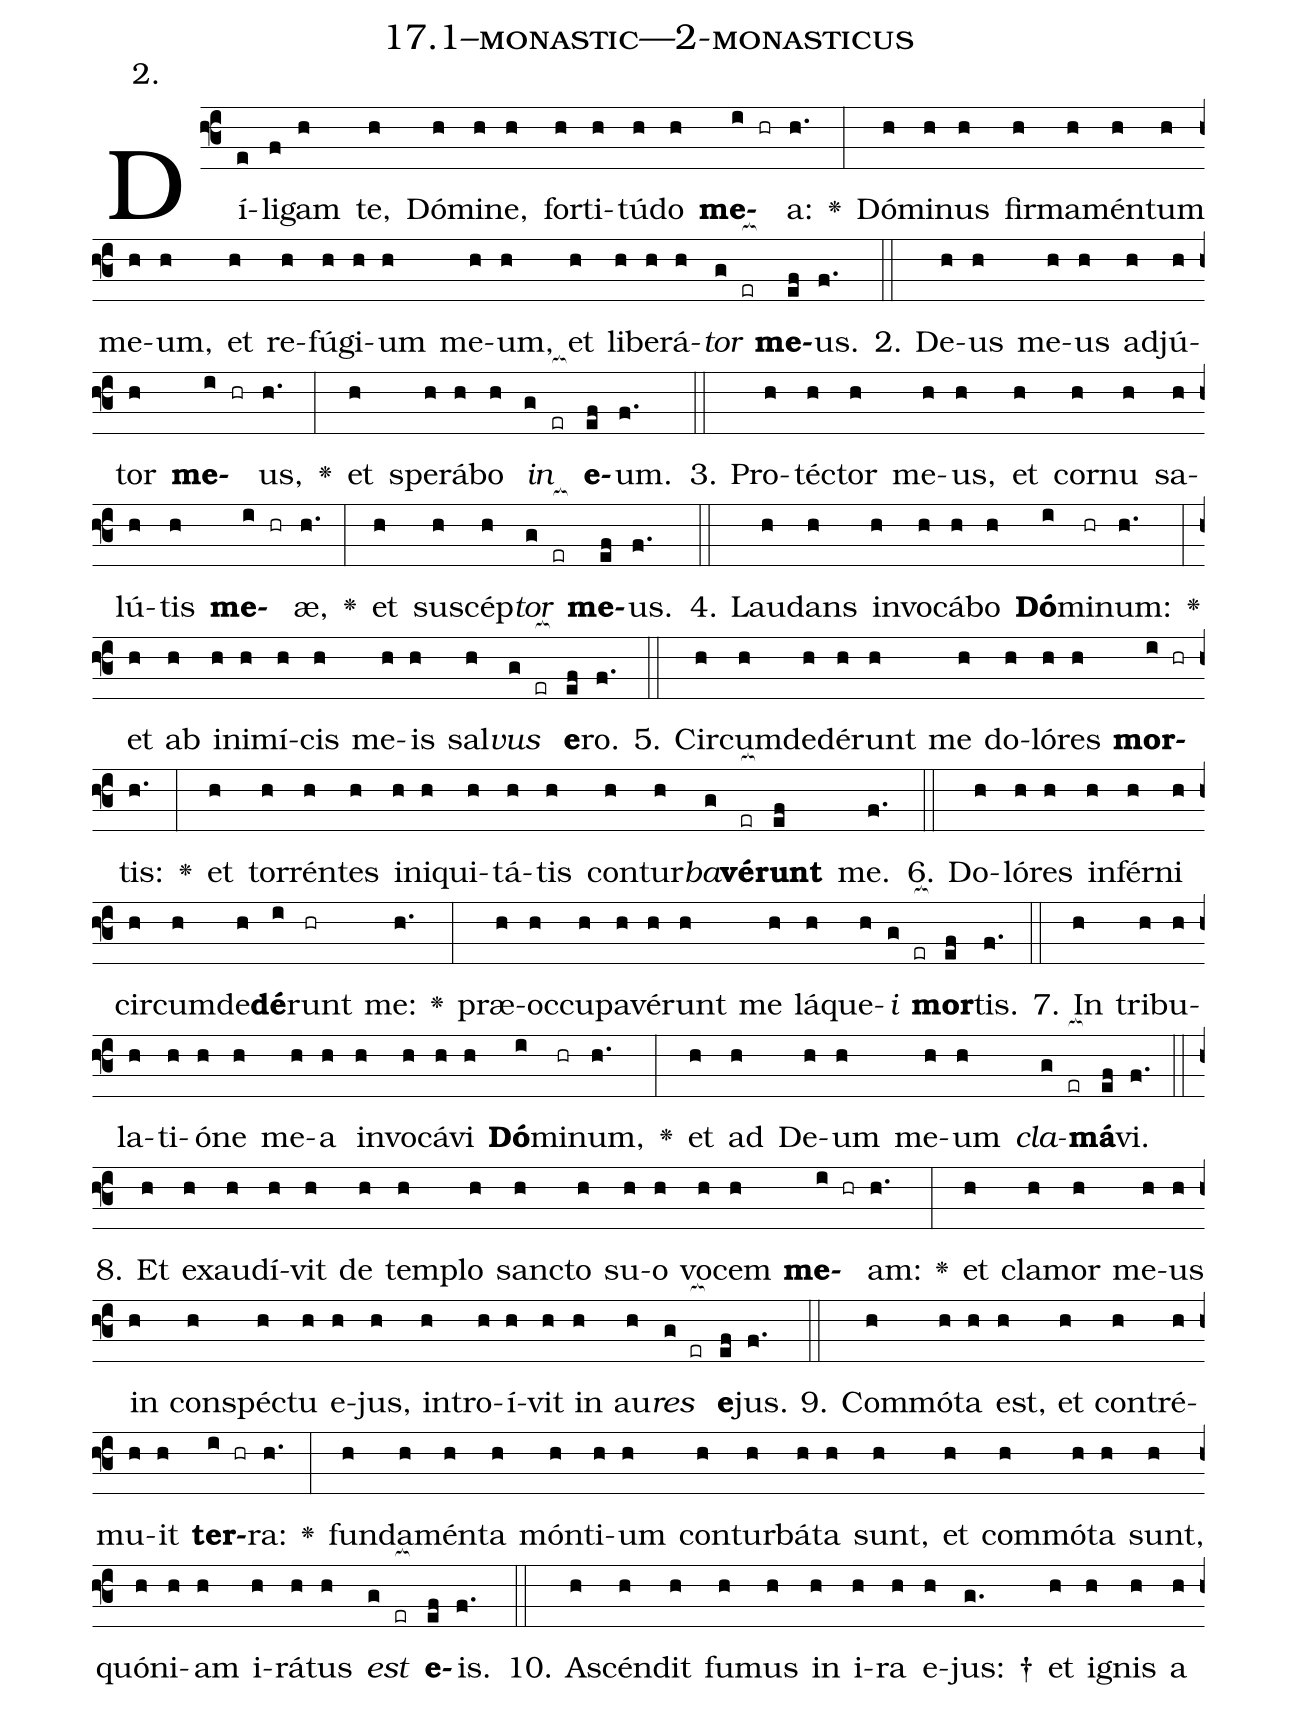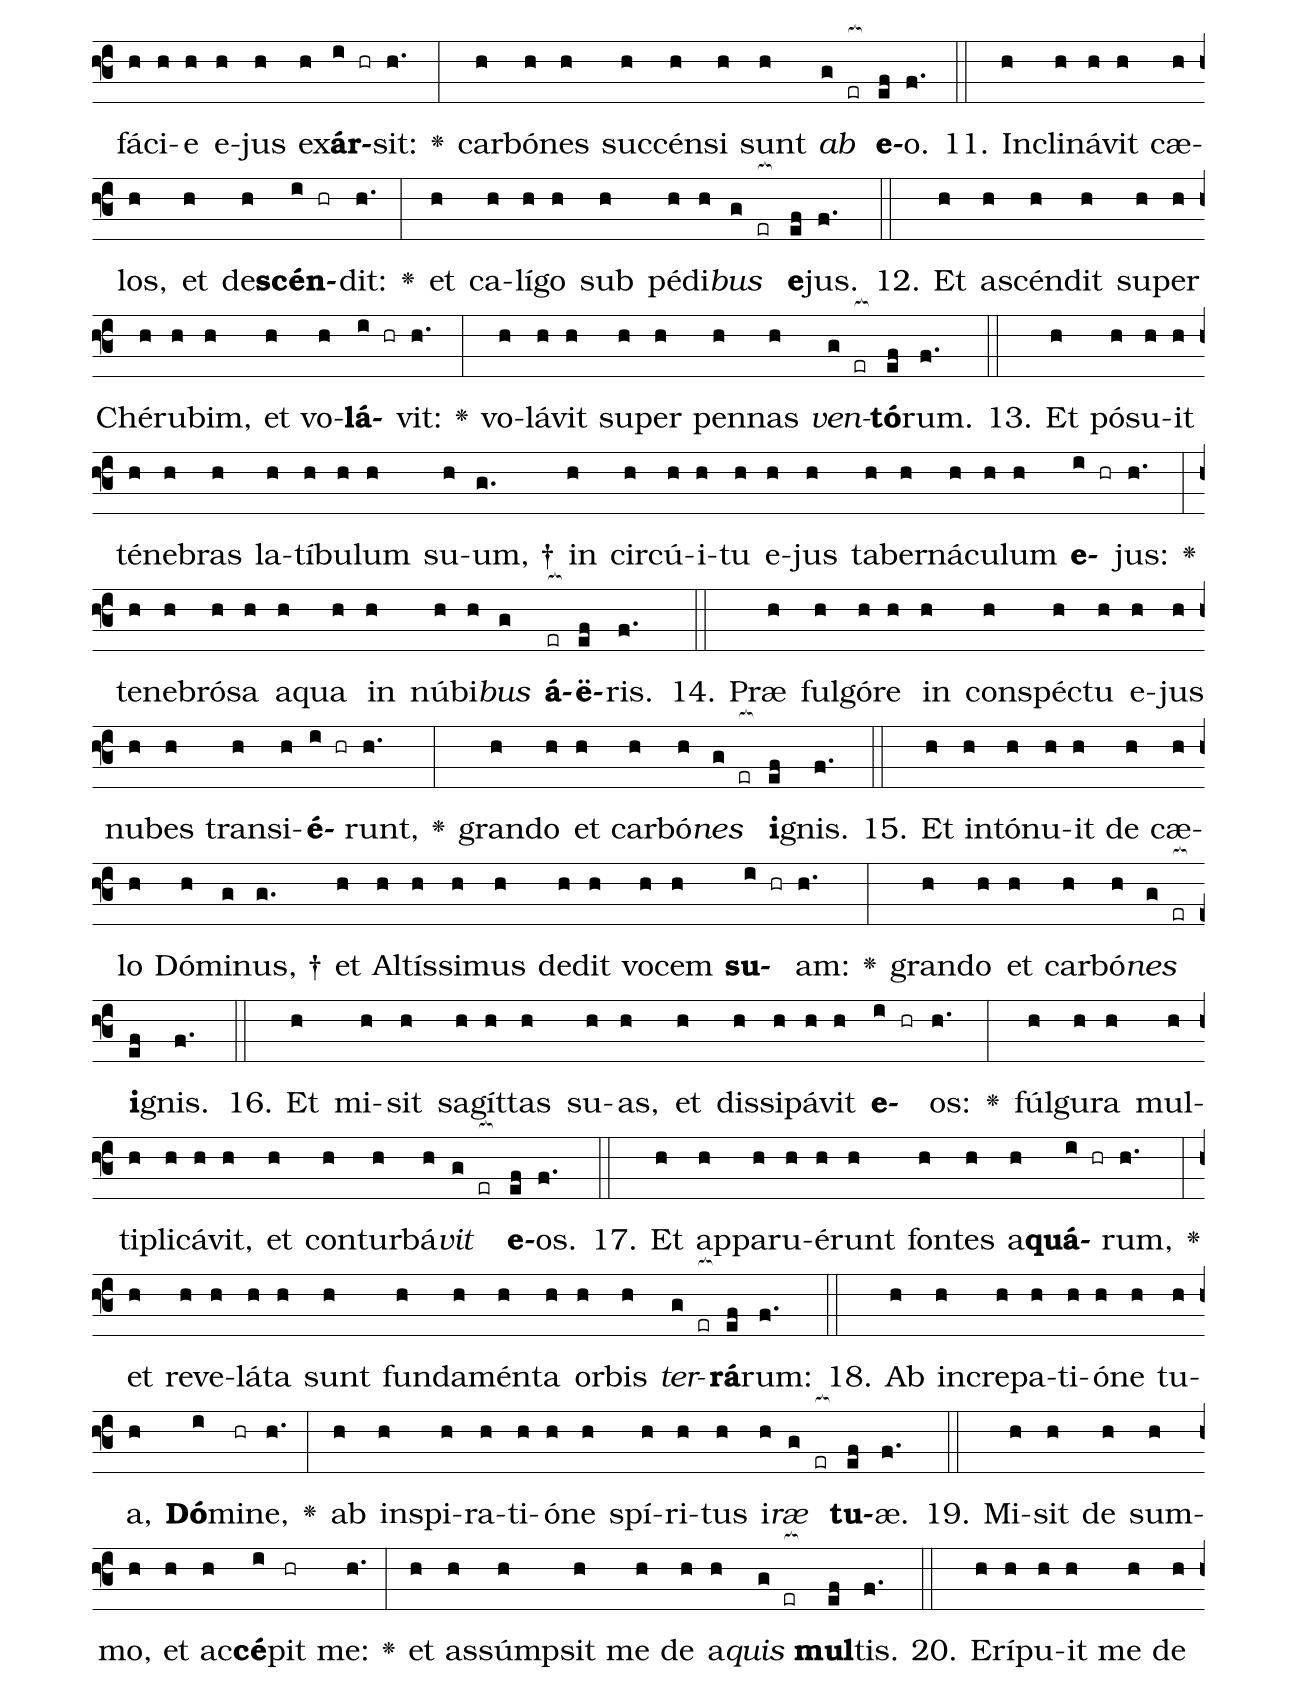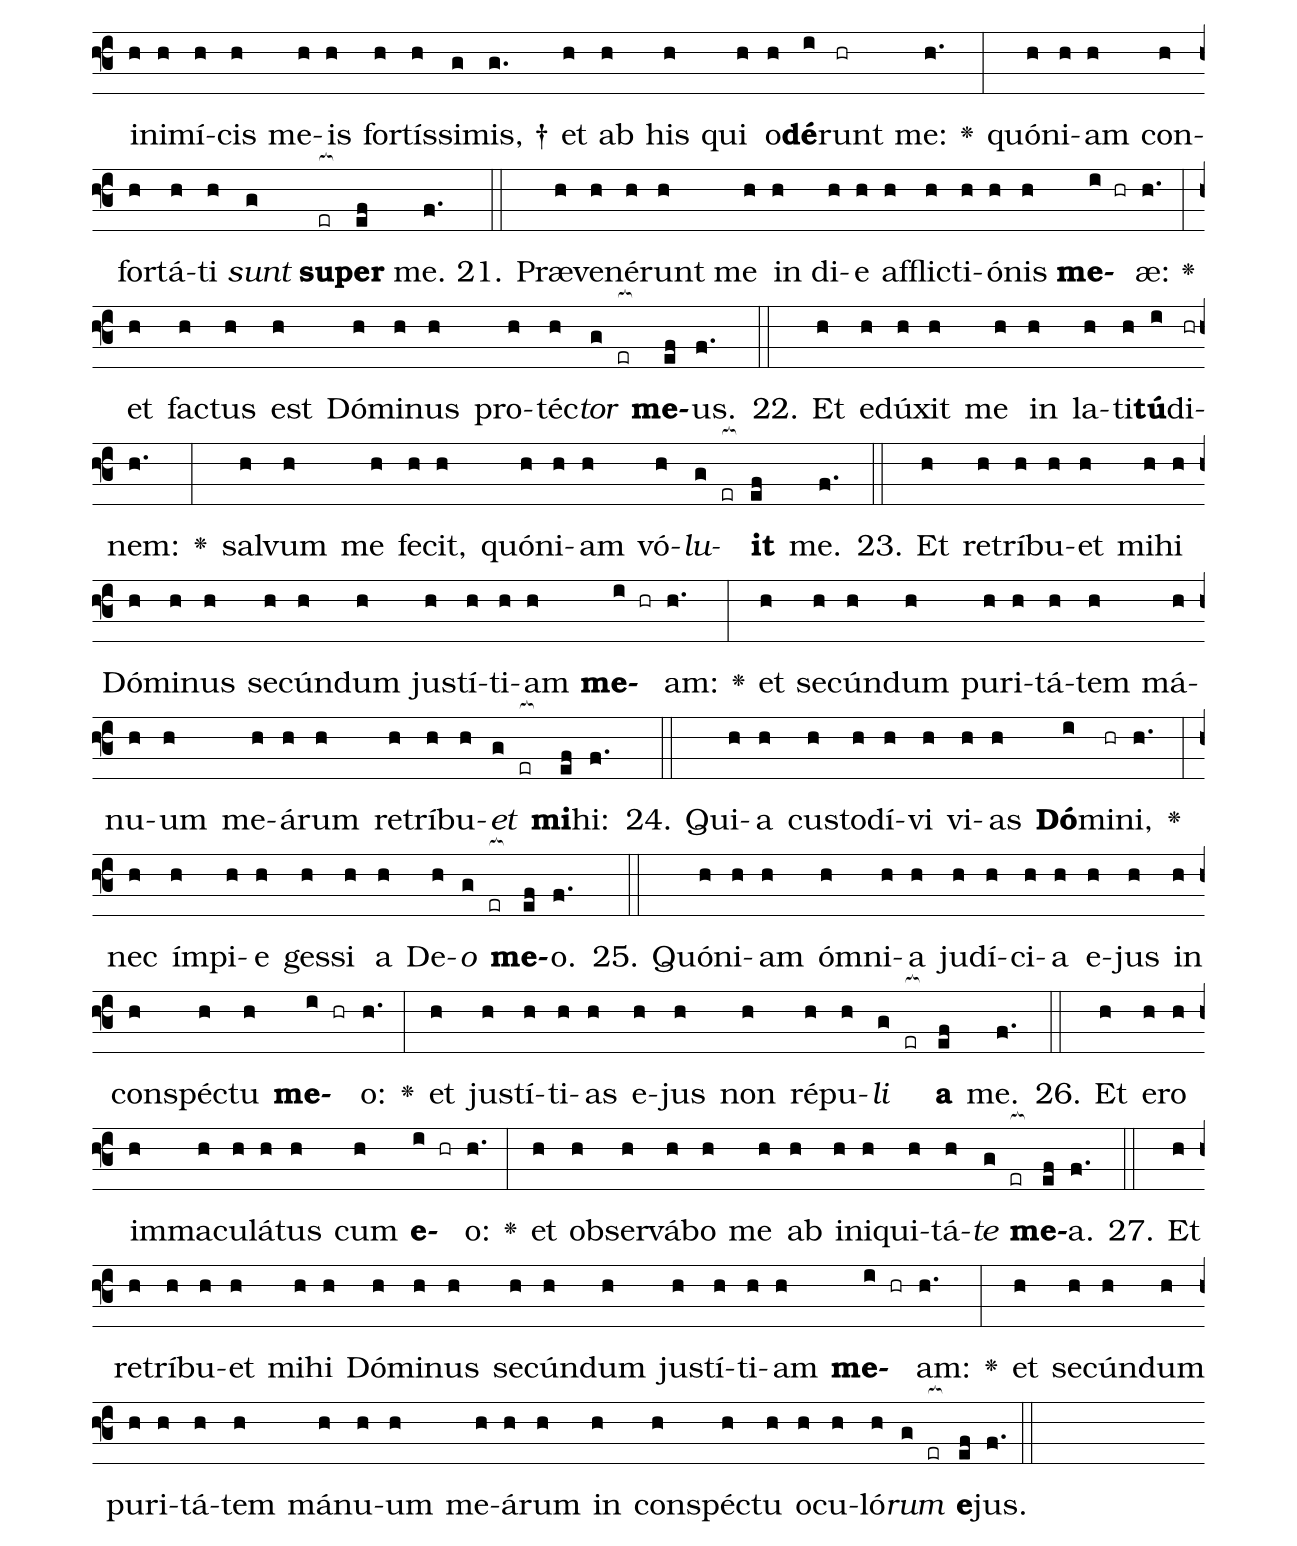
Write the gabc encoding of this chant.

name: 17.1--monastic---2-monasticus;
annotation: 2.;
%%
(f3)Dí(e)li(f)gam(h) te,(h) Dó(h)mi(h)ne,(h) for(h)ti(h)tú(h)do(h) <b>me</b>(i hr)a:(h.) <v>\greheightstar</v>(:) Dó(h)mi(h)nus(h) fir(h)ma(h)mén(h)tum(h) me(h)um,(h) et(h) re(h)fú(h)gi(h)um(h) me(h)um,(h) et(h) li(h)be(h)rá(h)<i>tor</i>(g er[ocb:1{]) <b>me</b>(ef[ocb:0}])us.(f.) (::)
2. De(h)us(h) me(h)us(h) ad(h)jú(h)tor(h) <b>me</b>(i hr)us,(h.) <v>\greheightstar</v>(:) et(h) spe(h)rá(h)bo(h) <i>in</i>(g er[ocb:1{]) <b>e</b>(ef[ocb:0}])um.(f.) (::)
3. Pro(h)téc(h)tor(h) me(h)us,(h) et(h) cor(h)nu(h) sa(h)lú(h)tis(h) <b>me</b>(i hr)æ,(h.) <v>\greheightstar</v>(:) et(h) su(h)scép(h)<i>tor</i>(g er[ocb:1{]) <b>me</b>(ef[ocb:0}])us.(f.) (::)
4. Lau(h)dans(h) in(h)vo(h)cá(h)bo(h) <b>Dó</b>(i)mi(hr)num:(h.) <v>\greheightstar</v>(:) et(h) ab(h) in(h)i(h)mí(h)cis(h) me(h)is(h) sal(h)<i>vus</i>(g er[ocb:1{]) <b>e</b>(ef[ocb:0}])ro.(f.) (::)
5. Cir(h)cum(h)de(h)dé(h)runt(h) me(h) do(h)ló(h)res(h) <b>mor</b>(i hr)tis:(h.) <v>\greheightstar</v>(:) et(h) tor(h)rén(h)tes(h) in(h)i(h)qui(h)tá(h)tis(h) con(h)tur(h)<i>ba</i>(g)<b>vé</b>(er[ocb:1{])<b>runt</b>(ef[ocb:0}]) me.(f.) (::)
6. Do(h)ló(h)res(h) in(h)fér(h)ni(h) cir(h)cum(h)de(h)<b>dé</b>(i)runt(hr) me:(h.) <v>\greheightstar</v>(:) præ(h)oc(h)cu(h)pa(h)vé(h)runt(h) me(h) lá(h)que(h)<i>i</i>(g er[ocb:1{]) <b>mor</b>(ef[ocb:0}])tis.(f.) (::)
7. In(h) tri(h)bu(h)la(h)ti(h)ó(h)ne(h) me(h)a(h) in(h)vo(h)cá(h)vi(h) <b>Dó</b>(i)mi(hr)num,(h.) <v>\greheightstar</v>(:) et(h) ad(h) De(h)um(h) me(h)um(h) <i>cla</i>(g er[ocb:1{])<b>má</b>(ef[ocb:0}])vi.(f.) (::)
8. Et(h) ex(h)au(h)dí(h)vit(h) de(h) tem(h)plo(h) sanc(h)to(h) su(h)o(h) vo(h)cem(h) <b>me</b>(i hr)am:(h.) <v>\greheightstar</v>(:) et(h) cla(h)mor(h) me(h)us(h) in(h) con(h)spéc(h)tu(h) e(h)jus,(h) in(h)tro(h)í(h)vit(h) in(h) au(h)<i>res</i>(g er[ocb:1{]) <b>e</b>(ef[ocb:0}])jus.(f.) (::)
9. Com(h)mó(h)ta(h) est,(h) et(h) con(h)tré(h)mu(h)it(h) <b>ter</b>(i hr)ra:(h.) <v>\greheightstar</v>(:) fun(h)da(h)mén(h)ta(h) món(h)ti(h)um(h) con(h)tur(h)bá(h)ta(h) sunt,(h) et(h) com(h)mó(h)ta(h) sunt,(h) quón(h)i(h)am(h) i(h)rá(h)tus(h) <i>est</i>(g er[ocb:1{]) <b>e</b>(ef[ocb:0}])is.(f.) (::)
10. A(h)scén(h)dit(h) fu(h)mus(h) in(h) i(h)ra(h) e(h)jus: †(g.) et(h) i(h)gnis(h) a(h) fá(h)ci(h)e(h) e(h)jus(h) ex(h)<b>ár</b>(i hr)sit:(h.) <v>\greheightstar</v>(:) car(h)bó(h)nes(h) suc(h)cén(h)si(h) sunt(h) <i>ab</i>(g er[ocb:1{]) <b>e</b>(ef[ocb:0}])o.(f.) (::)
11. In(h)cli(h)ná(h)vit(h) cæ(h)los,(h) et(h) de(h)<b>scén</b>(i hr)dit:(h.) <v>\greheightstar</v>(:) et(h) ca(h)lí(h)go(h) sub(h) pé(h)di(h)<i>bus</i>(g er[ocb:1{]) <b>e</b>(ef[ocb:0}])jus.(f.) (::)
12. Et(h) a(h)scén(h)dit(h) su(h)per(h) Ché(h)ru(h)bim,(h) et(h) vo(h)<b>lá</b>(i hr)vit:(h.) <v>\greheightstar</v>(:) vo(h)lá(h)vit(h) su(h)per(h) pen(h)nas(h) <i>ven</i>(g er[ocb:1{])<b>tó</b>(ef[ocb:0}])rum.(f.) (::)
13. Et(h) pó(h)su(h)it(h) té(h)ne(h)bras(h) la(h)tí(h)bu(h)lum(h) su(h)um, †(g.) in(h) cir(h)cú(h)i(h)tu(h) e(h)jus(h) ta(h)ber(h)ná(h)cu(h)lum(h) <b>e</b>(i hr)jus:(h.) <v>\greheightstar</v>(:) te(h)ne(h)bró(h)sa(h) a(h)qua(h) in(h) nú(h)bi(h)<i>bus</i>(g) <b>á</b>(er[ocb:1{])<b>ë</b>(ef[ocb:0}])ris.(f.) (::)
14. Præ(h) ful(h)gó(h)re(h) in(h) con(h)spéc(h)tu(h) e(h)jus(h) nu(h)bes(h) trans(h)i(h)<b>é</b>(i hr)runt,(h.) <v>\greheightstar</v>(:) gran(h)do(h) et(h) car(h)bó(h)<i>nes</i>(g er[ocb:1{]) <b>i</b>(ef[ocb:0}])gnis.(f.) (::)
15. Et(h) in(h)tó(h)nu(h)it(h) de(h) cæ(h)lo(h) Dó(h)mi(g)nus, †(g.) et(h) Al(h)tís(h)si(h)mus(h) de(h)dit(h) vo(h)cem(h) <b>su</b>(i hr)am:(h.) <v>\greheightstar</v>(:) gran(h)do(h) et(h) car(h)bó(h)<i>nes</i>(g er[ocb:1{]) <b>i</b>(ef[ocb:0}])gnis.(f.) (::)
16. Et(h) mi(h)sit(h) sa(h)gít(h)tas(h) su(h)as,(h) et(h) dis(h)si(h)pá(h)vit(h) <b>e</b>(i hr)os:(h.) <v>\greheightstar</v>(:) fúl(h)gu(h)ra(h) mul(h)ti(h)pli(h)cá(h)vit,(h) et(h) con(h)tur(h)bá(h)<i>vit</i>(g er[ocb:1{]) <b>e</b>(ef[ocb:0}])os.(f.) (::)
17. Et(h) ap(h)pa(h)ru(h)é(h)runt(h) fon(h)tes(h) a(h)<b>quá</b>(i hr)rum,(h.) <v>\greheightstar</v>(:) et(h) re(h)ve(h)lá(h)ta(h) sunt(h) fun(h)da(h)mén(h)ta(h) or(h)bis(h) <i>ter</i>(g er[ocb:1{])<b>rá</b>(ef[ocb:0}])rum:(f.) (::)
18. Ab(h) in(h)cre(h)pa(h)ti(h)ó(h)ne(h) tu(h)a,(h) <b>Dó</b>(i)mi(hr)ne,(h.) <v>\greheightstar</v>(:) ab(h) in(h)spi(h)ra(h)ti(h)ó(h)ne(h) spí(h)ri(h)tus(h) i(h)<i>ræ</i>(g er[ocb:1{]) <b>tu</b>(ef[ocb:0}])æ.(f.) (::)
19. Mi(h)sit(h) de(h) sum(h)mo,(h) et(h) ac(h)<b>cé</b>(i)pit(hr) me:(h.) <v>\greheightstar</v>(:) et(h) as(h)súmp(h)sit(h) me(h) de(h) a(h)<i>quis</i>(g er[ocb:1{]) <b>mul</b>(ef[ocb:0}])tis.(f.) (::)
20. E(h)rí(h)pu(h)it(h) me(h) de(h) in(h)i(h)mí(h)cis(h) me(h)is(h) for(h)tís(h)si(g)mis, †(g.) et(h) ab(h) his(h) qui(h) o(h)<b>dé</b>(i)runt(hr) me:(h.) <v>\greheightstar</v>(:) quón(h)i(h)am(h) con(h)for(h)tá(h)ti(h) <i>sunt</i>(g) <b>su</b>(er[ocb:1{])<b>per</b>(ef[ocb:0}]) me.(f.) (::)
21. Præ(h)ve(h)né(h)runt(h) me(h) in(h) di(h)e(h) af(h)flic(h)ti(h)ó(h)nis(h) <b>me</b>(i hr)æ:(h.) <v>\greheightstar</v>(:) et(h) fac(h)tus(h) est(h) Dó(h)mi(h)nus(h) pro(h)téc(h)<i>tor</i>(g er[ocb:1{]) <b>me</b>(ef[ocb:0}])us.(f.) (::)
22. Et(h) e(h)dú(h)xit(h) me(h) in(h) la(h)ti(h)<b>tú</b>(i)di(hr)nem:(h.) <v>\greheightstar</v>(:) sal(h)vum(h) me(h) fe(h)cit,(h) quón(h)i(h)am(h) vó(h)<i>lu</i>(g er[ocb:1{])<b>it</b>(ef[ocb:0}]) me.(f.) (::)
23. Et(h) re(h)trí(h)bu(h)et(h) mi(h)hi(h) Dó(h)mi(h)nus(h) se(h)cún(h)dum(h) jus(h)tí(h)ti(h)am(h) <b>me</b>(i hr)am:(h.) <v>\greheightstar</v>(:) et(h) se(h)cún(h)dum(h) pu(h)ri(h)tá(h)tem(h) má(h)nu(h)um(h) me(h)á(h)rum(h) re(h)trí(h)bu(h)<i>et</i>(g er[ocb:1{]) <b>mi</b>(ef[ocb:0}])hi:(f.) (::)
24. Qui(h)a(h) cus(h)to(h)dí(h)vi(h) vi(h)as(h) <b>Dó</b>(i)mi(hr)ni,(h.) <v>\greheightstar</v>(:) nec(h) ím(h)pi(h)e(h) ges(h)si(h) a(h) De(h)<i>o</i>(g er[ocb:1{]) <b>me</b>(ef[ocb:0}])o.(f.) (::)
25. Quón(h)i(h)am(h) óm(h)ni(h)a(h) ju(h)dí(h)ci(h)a(h) e(h)jus(h) in(h) con(h)spéc(h)tu(h) <b>me</b>(i hr)o:(h.) <v>\greheightstar</v>(:) et(h) jus(h)tí(h)ti(h)as(h) e(h)jus(h) non(h) ré(h)pu(h)<i>li</i>(g er[ocb:1{]) <b>a</b>(ef[ocb:0}]) me.(f.) (::)
26. Et(h) e(h)ro(h) im(h)ma(h)cu(h)lá(h)tus(h) cum(h) <b>e</b>(i hr)o:(h.) <v>\greheightstar</v>(:) et(h) ob(h)ser(h)vá(h)bo(h) me(h) ab(h) in(h)i(h)qui(h)tá(h)<i>te</i>(g er[ocb:1{]) <b>me</b>(ef[ocb:0}])a.(f.) (::)
27. Et(h) re(h)trí(h)bu(h)et(h) mi(h)hi(h) Dó(h)mi(h)nus(h) se(h)cún(h)dum(h) jus(h)tí(h)ti(h)am(h) <b>me</b>(i hr)am:(h.) <v>\greheightstar</v>(:) et(h) se(h)cún(h)dum(h) pu(h)ri(h)tá(h)tem(h) má(h)nu(h)um(h) me(h)á(h)rum(h) in(h) con(h)spéc(h)tu(h) o(h)cu(h)ló(h)<i>rum</i>(g er[ocb:1{]) <b>e</b>(ef[ocb:0}])jus.(f.) (::)
